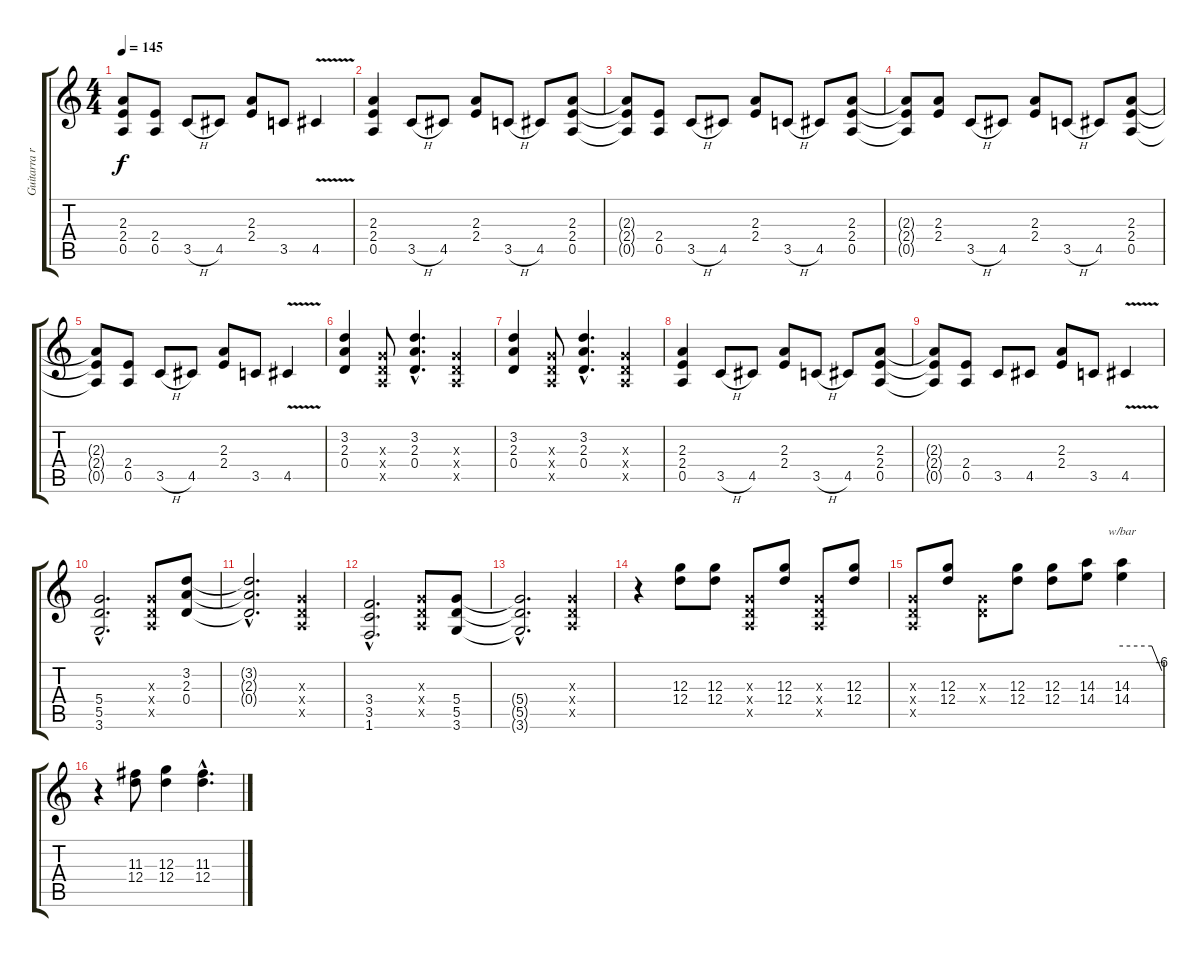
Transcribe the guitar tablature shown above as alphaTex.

\track ("Guitarra rítmica" "Guitarra r") {instrument distortionguitar}
\staff {score tabs}
\tuning (E4 B3 G3 D3 A2 E2) {hide}
\ts (4 4)
\tempo 145
\clef g2
\ks c
(2.3{t} 2.4{t} 0.5{t}).8{dy f} (2.4 0.5).8 3.5{h}.8 4.5.8 (2.3 2.4).8 3.5.8 4.5{v}.4 |
(2.3 2.4 0.5).4 3.5{h}.8 4.5.8 (2.3 2.4).8 3.5{h}.8 4.5.8 (2.3 2.4 0.5).8 |
(2.3{t} 2.4{t} 0.5{t}).8 (2.4 0.5).8 3.5{h}.8 4.5.8 (2.3 2.4).8 3.5{h}.8 4.5.8 (2.3 2.4 0.5).8 |
(2.3{t} 2.4{t} 0.5{t}).8 (2.3 2.4).8 3.5{h}.8 4.5.8 (2.3 2.4).8 3.5{h}.8 4.5.8 (2.3 2.4 0.5).8 |
(2.3{t} 2.4{t} 0.5{t}).8 (2.4 0.5).8 3.5{h}.8 4.5.8 (2.3 2.4).8 3.5.8 4.5{v}.4 |
(3.2 2.3 0.4).4 (0.3{x} 0.4{x} 0.5{x}).8 (3.2{hac} 2.3{hac} 0.4{hac}).4{d} (0.3{x} 0.4{x} 0.5{x}).4 |
(3.2 2.3 0.4).4 (0.3{x} 0.4{x} 0.5{x}).8 (3.2{hac} 2.3{hac} 0.4{hac}).4{d} (0.3{x} 0.4{x} 0.5{x}).4 |
(2.3 2.4 0.5).4 3.5{h}.8 4.5.8 (2.3 2.4).8 3.5{h}.8 4.5.8 (2.3 2.4 0.5).8 |
(2.3{t} 2.4{t} 0.5{t}).8 (2.4 0.5).8 3.5.8 4.5.8 (2.3 2.4).8 3.5.8 4.5{v}.4 |
(5.4{hac} 5.5{hac} 3.6{hac}).2{d} (0.3{x} 0.4{x} 0.5{x}).8 (3.2 2.3 0.4).8 |
(3.2{hac t} 2.3{hac t} 0.4{hac t}).2{d} (0.3{x} 0.4{x} 0.5{x}).4 |
(3.4{hac} 3.5{hac} 1.6{hac}).2{d} (0.3{x} 0.4{x} 0.5{x}).8 (5.4 5.5 3.6).8 |
(5.4{hac t} 5.5{hac t} 3.6{hac t}).2{d} (0.3{x} 0.4{x} 0.5{x}).4 |
r.4 (12.3 12.4).8 (12.3 12.4).8 (0.3{x} 0.4{x} 0.5{x}).8 (12.3 12.4).8 (0.3{x} 0.4{x} 0.5{x}).8 (12.3 12.4).8 |
(0.3{x} 0.4{x} 0.5{x}).8 (12.3 12.4).8 (0.3{x} 0.4{x}).8 (12.3 12.4).8 (12.3 12.4).8 (14.3 14.4).8 (14.3 14.4).4{tbe (custom default 0 0 45 0 60 -24)} |
r.4 (11.3 12.4).8 (12.3 12.4).4 (11.3{hac} 12.4{hac}).4{d}
